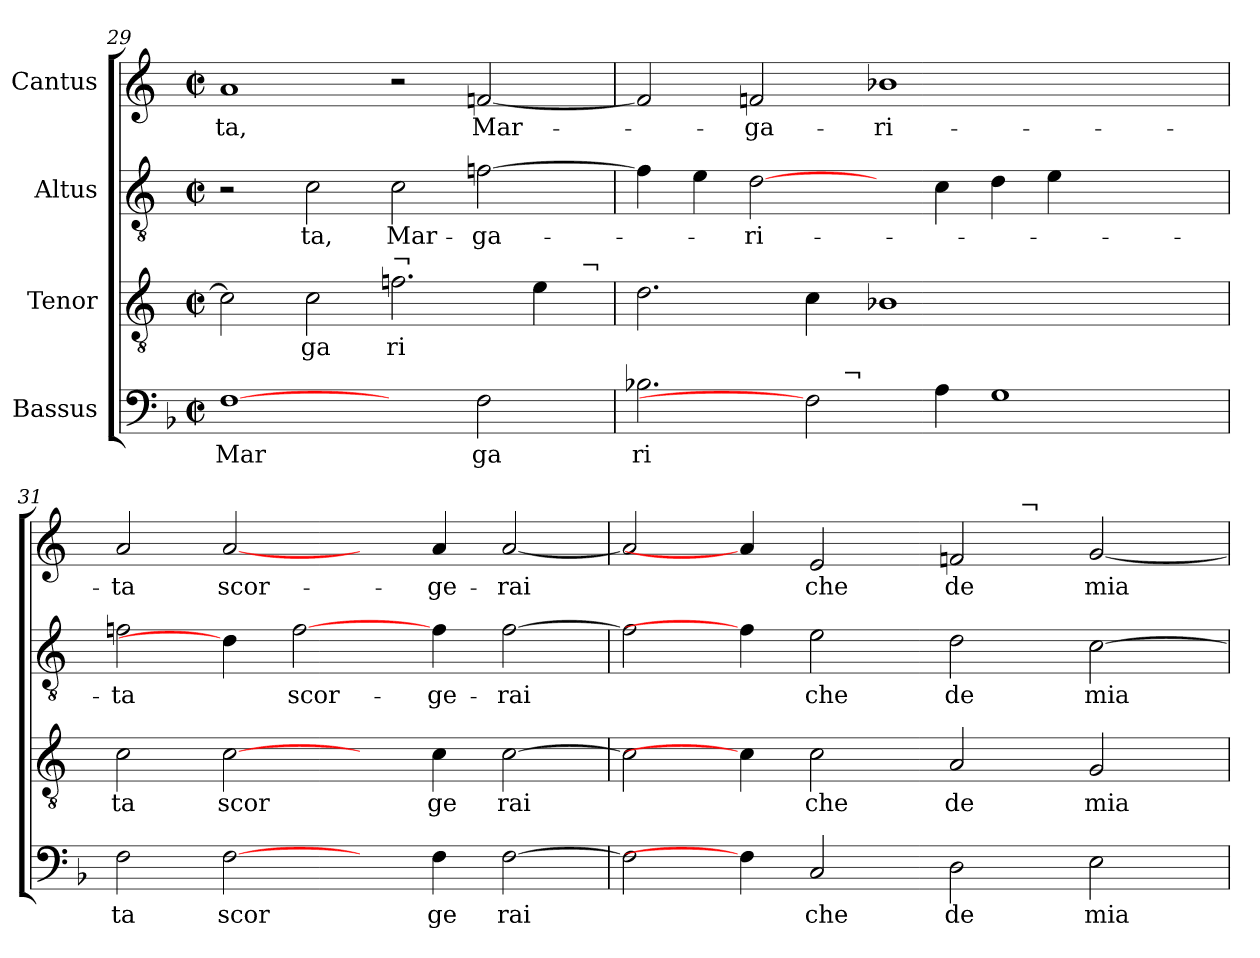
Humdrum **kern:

**kern	**text	**kern	**text	**kern	**text	**kern	**text
*part4	*part4	*part3	*part3	*part2	*part2	*part1	*part1
*staff4	*staff4	*staff3	*staff3	*staff2	*staff2	*staff1	*staff1
*I"Bassus	*	*I"Tenor	*	*I"Altus	*	*I"Cantus	*
*clefF4	*	*clefGv2	*	*clefGv2	*	*clefG2	*
*	*	*ITrd-3c-5	*	*ITrd-3c-5	*	*ITrd-3c-5	*
*k[b-]	*	*	*	*	*	*	*
*F:	*	*	*	*	*	*	*
*M2/2	*	*M2/2	*	*M2/2	*	*M2/2	*
*met(c|)	*	*met(c|)	*	*met(c|)	*	*met(c|)	*
=29	=29	=29	=29	=29	=29	=29	=29
!	!LO:LY:b:cj	!	!	!	!	!	!LO:LY:b:cj
*	*	*^	*	*	*	*	*
[1F	Mar	2f\]	1ryy	.	2r	.	1dd	-ta,
!	!	!	!	!LO:LY:b:cj	!	!LO:LY:b:cj	!	!
.	.	2f\	.	ga	2f\	-ta,	.	.
!	!	!LO:TX:a:t=¬	!	!	!	!	!	!
!	!	!	!	!LO:LY:b:cj	!	!LO:LY:b:cj	!	!
2ryy	.	2.b-\	2ryy	ri	2f\	Mar-	2r	.
!	!LO:LY:b:cj	!	!	!	!	!LO:LY:b:cj	!	!LO:LY:b
2F\	ga	.	4ryy	.	[>2b-\	-ga-	[<2b-/	Mar-
.	.	4a\	8ryy	.	.	.	.	.
.	.	.	64ryy	.	.	.	.	.
!	!	!	!LO:TX:a:t=¬	!	!	!	!	!
.	.	.	16..ryy	.	.	.	.	.
=30	=30	=30	=30	=30	=30	=30	=30	=30
!LO:TX:a:t=¬	!	!	!	!	!	!	!	!
!	!LO:LY:b:cj	!	!	!	!	!	!	!
*^	*	*v	*v	*	*	*	*	*
2.B-X\	2..ryy	ri	2.g\	.	4b-\]	.	2b-/]	.
.	.	.	.	.	4a\	.	.	.
!	!	!	!	!	!	!LO:LY:b:cj	!	!LO:LY:b:cj
.	.	.	.	.	[2g\	-ri-	2b-/	-ga-
2F]	.	.	4f\	.	.	.	.	.
!	!LO:TX:a:t=¬	!	!	!	!	!	!	!
.	1ryy	.	.	.	.	.	.	.
!	!	!	!	!	!	!	!	!LO:LY:b:cj
.	.	.	1e-X	.	4ryy	.	1ee-X	-ri-
4A\	.	.	.	.	4f\	.	.	.
1G	.	.	.	.	4g\	.	.	.
.	.	.	.	.	4a\	.	.	.
.	2ryy	.	.	.	.	.	.	.
.	.	.	2ryy	.	2ryy	.	2ryy	.
.	8ryy	.	.	.	.	.	.	.
=31	=31	=31	=31	=31	=31	=31	=31	=31
!	!	!LO:LY:b:cj	!	!LO:LY:b:cj	!	!LO:LY:b:cj	!	!LO:LY:b:cj
*v	*v	*	*	*	*	*	*	*
2F\	ta	2f\	ta	2b-\	-ta	2dd/	-ta
!	!LO:LY:b:cj	!	!LO:LY:b:cj	!	!	!	!LO:LY:b:cj
[2F\	scor	[2f\	scor	4g\]	.	[2dd/	scor-
!	!	!	!	!	!LO:LY:b:cj	!	!
.	.	.	.	[2b-\	scor-	.	.
4ryy	.	4ryy	.	.	.	4ryy	.
!	!LO:LY:b:cj	!	!LO:LY:b:cj	!	!LO:LY:b:cj	!	!LO:LY:b:cj
4F\	ge	4f\	ge	4b-\	-ge-	4dd/	-ge-
!	!LO:LY:b	!	!LO:LY:b	!	!LO:LY:b	!	!LO:LY:b
[>2F\	rai	[<2f\	rai	[>2b-\	-rai	[>2dd/	-rai
!!LO:LB:g=z
=32	=32	=32	=32	=32	=32	=32	=32
*^	*	*	*	*^	*	*^	*
*	*	*	*	*	*	*	*	*	*^	*
2F\]	64ryy	.	2f\]	.	2b-\]	64ryy	.	2dd/]	64ryy	1.ryy	.
.	1ryy	.	.	.	.	1ryy	.	.	1ryy	.	.
4F\]	.	.	4f\]	.	4b-\]	.	.	4dd/]	.	.	.
!	!	!LO:LY:b:cj	!	!LO:LY:b:cj	!	!	!LO:LY:b:cj	!	!	!	!LO:LY:b:cj
2C/	.	che	2f\	che	2a\	.	che	2a/	.	.	che
.	1ryy	.	.	.	.	1ryy	.	.	1ryy	.	.
!	!	!LO:LY:b:cj	!	!LO:LY:b:cj	!	!	!LO:LY:b:cj	!	!	!	!LO:LY:b:cj
2D\	.	de	2d/	de	2g\	.	de	2b-/	.	.	de
!	!	!	!	!	!	!	!	!	!	!LO:TX:a:t=¬	!
.	.	.	.	.	.	.	.	.	.	2.ryy	.
!	!	!LO:LY:b:cj	!	!LO:LY:b:cj	!	!	!LO:LY:b	!	!	!	!LO:LY:b
2E\	.	mia	2c/	mia	[>2f\	.	mia	[<2cc/	.	.	mia
.	8...ryy	.	.	.	.	8...ryy	.	.	8...ryy	.	.
*	*	*	*	*	*v	*v	*	*	*	*	*
*v	*v	*	*	*	*	*	*v	*v	*v	*
=	=	=	=	=	=	=	=
*-	*-	*-	*-	*-	*-	*-	*-
